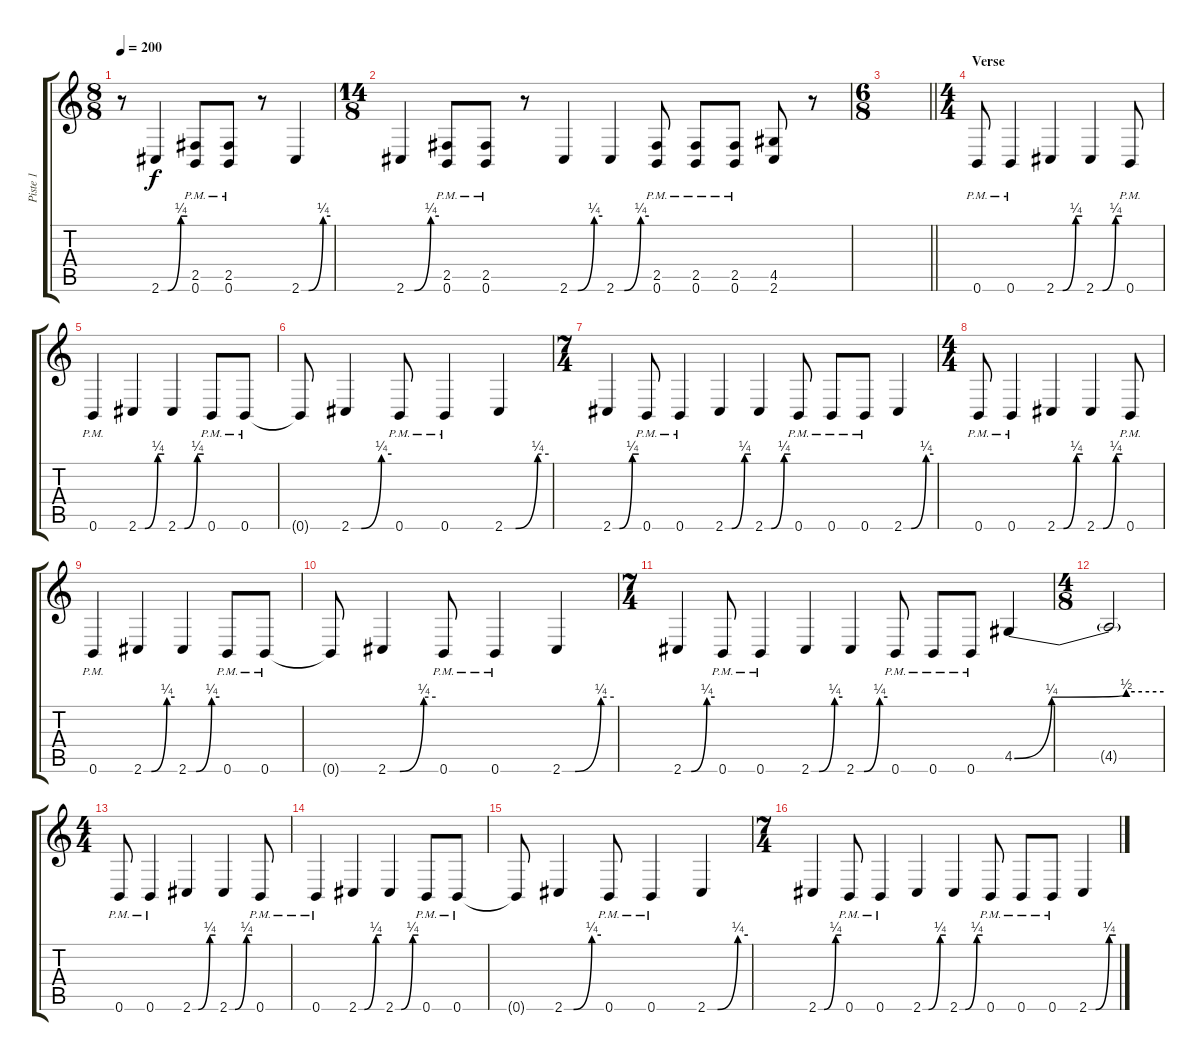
\track ("Piste 1" "Piste 1") {instrument distortionguitar}
\staff {score tabs}
\tuning (B3 Gb3 D3 A2 E2 B1) {hide}
\ts (8 8)
\tempo 200
\clef g2
\ks c
r.8{dy f} 2.6{be (custom 0 0 15 0 45 1 60 1)}.4 (2.5{pm} 0.6{pm}).8 (2.5{pm} 0.6{pm}).8 r.8 2.6{be (custom 0 0 15 0 45 1 60 1)}.4 |
\ts (14 8)
2.6{be (custom 0 0 15 0 45 1 60 1)}.4 (2.5{pm} 0.6{pm}).8 (2.5{pm} 0.6{pm}).8 r.8 2.6{be (custom 0 0 15 0 45 1 60 1)}.4 2.6{be (custom 0 0 15 0 45 1 60 1)}.4 (2.5{pm} 0.6{pm}).8 (2.5{pm} 0.6{pm}).8 (2.5{pm} 0.6{pm}).8 (4.5 2.6).8 r.8 |
\ts (6 8)
\barLineRight lightlight
|
\ts (4 4)
\section ("" "Verse")
0.6{pm}.8 0.6{pm}.4 2.6{be (custom 0 0 15 0 45 1 60 1)}.4 2.6{be (custom 0 0 15 0 45 1 60 1)}.4 0.6{pm}.8 |
0.6{pm}.4 2.6{be (custom 0 0 15 0 45 1 60 1)}.4 2.6{be (custom 0 0 15 0 45 1 60 1)}.4 0.6{pm}.8 0.6{pm}.8 |
0.6{t}.8 2.6{be (custom 0 0 15 0 45 1 60 1)}.4 0.6{pm}.8 0.6{pm}.4 2.6{be (custom 0 0 15 0 45 1 60 1)}.4 |
\ts (7 4)
2.6{be (custom 0 0 15 0 45 1 60 1)}.4 0.6{pm}.8 0.6{pm}.4 2.6{be (custom 0 0 15 0 45 1 60 1)}.4 2.6{be (custom 0 0 15 0 45 1 60 1)}.4 0.6{pm}.8 0.6{pm}.8 0.6{pm}.8 2.6{be (custom 0 0 15 0 45 1 60 1)}.4 |
\ts (4 4)
0.6{pm}.8 0.6{pm}.4 2.6{be (custom 0 0 15 0 45 1 60 1)}.4 2.6{be (custom 0 0 15 0 45 1 60 1)}.4 0.6{pm}.8 |
0.6{pm}.4 2.6{be (custom 0 0 15 0 45 1 60 1)}.4 2.6{be (custom 0 0 15 0 45 1 60 1)}.4 0.6{pm}.8 0.6{pm}.8 |
0.6{t}.8 2.6{be (custom 0 0 15 0 45 1 60 1)}.4 0.6{pm}.8 0.6{pm}.4 2.6{be (custom 0 0 15 0 45 1 60 1)}.4 |
\ts (7 4)
2.6{be (custom 0 0 15 0 45 1 60 1)}.4 0.6{pm}.8 0.6{pm}.4 2.6{be (custom 0 0 15 0 45 1 60 1)}.4 2.6{be (custom 0 0 15 0 45 1 60 1)}.4 0.6{pm}.8 0.6{pm}.8 0.6{pm}.8 4.5{be (custom 0 0 15 1 45 2 60 2)}.4 |
\ts (4 8)
4.5{t}.2 |
\ts (4 4)
0.6{pm}.8 0.6{pm}.4 2.6{be (custom 0 0 15 0 45 1 60 1)}.4 2.6{be (custom 0 0 15 0 45 1 60 1)}.4 0.6{pm}.8 |
0.6{pm}.4 2.6{be (custom 0 0 15 0 45 1 60 1)}.4 2.6{be (custom 0 0 15 0 45 1 60 1)}.4 0.6{pm}.8 0.6{pm}.8 |
0.6{t}.8 2.6{be (custom 0 0 15 0 45 1 60 1)}.4 0.6{pm}.8 0.6{pm}.4 2.6{be (custom 0 0 15 0 45 1 60 1)}.4 |
\ts (7 4)
2.6{be (custom 0 0 15 0 45 1 60 1)}.4 0.6{pm}.8 0.6{pm}.4 2.6{be (custom 0 0 15 0 45 1 60 1)}.4 2.6{be (custom 0 0 15 0 45 1 60 1)}.4 0.6{pm}.8 0.6{pm}.8 0.6{pm}.8 2.6{be (custom 0 0 15 0 45 1 60 1)}.4
